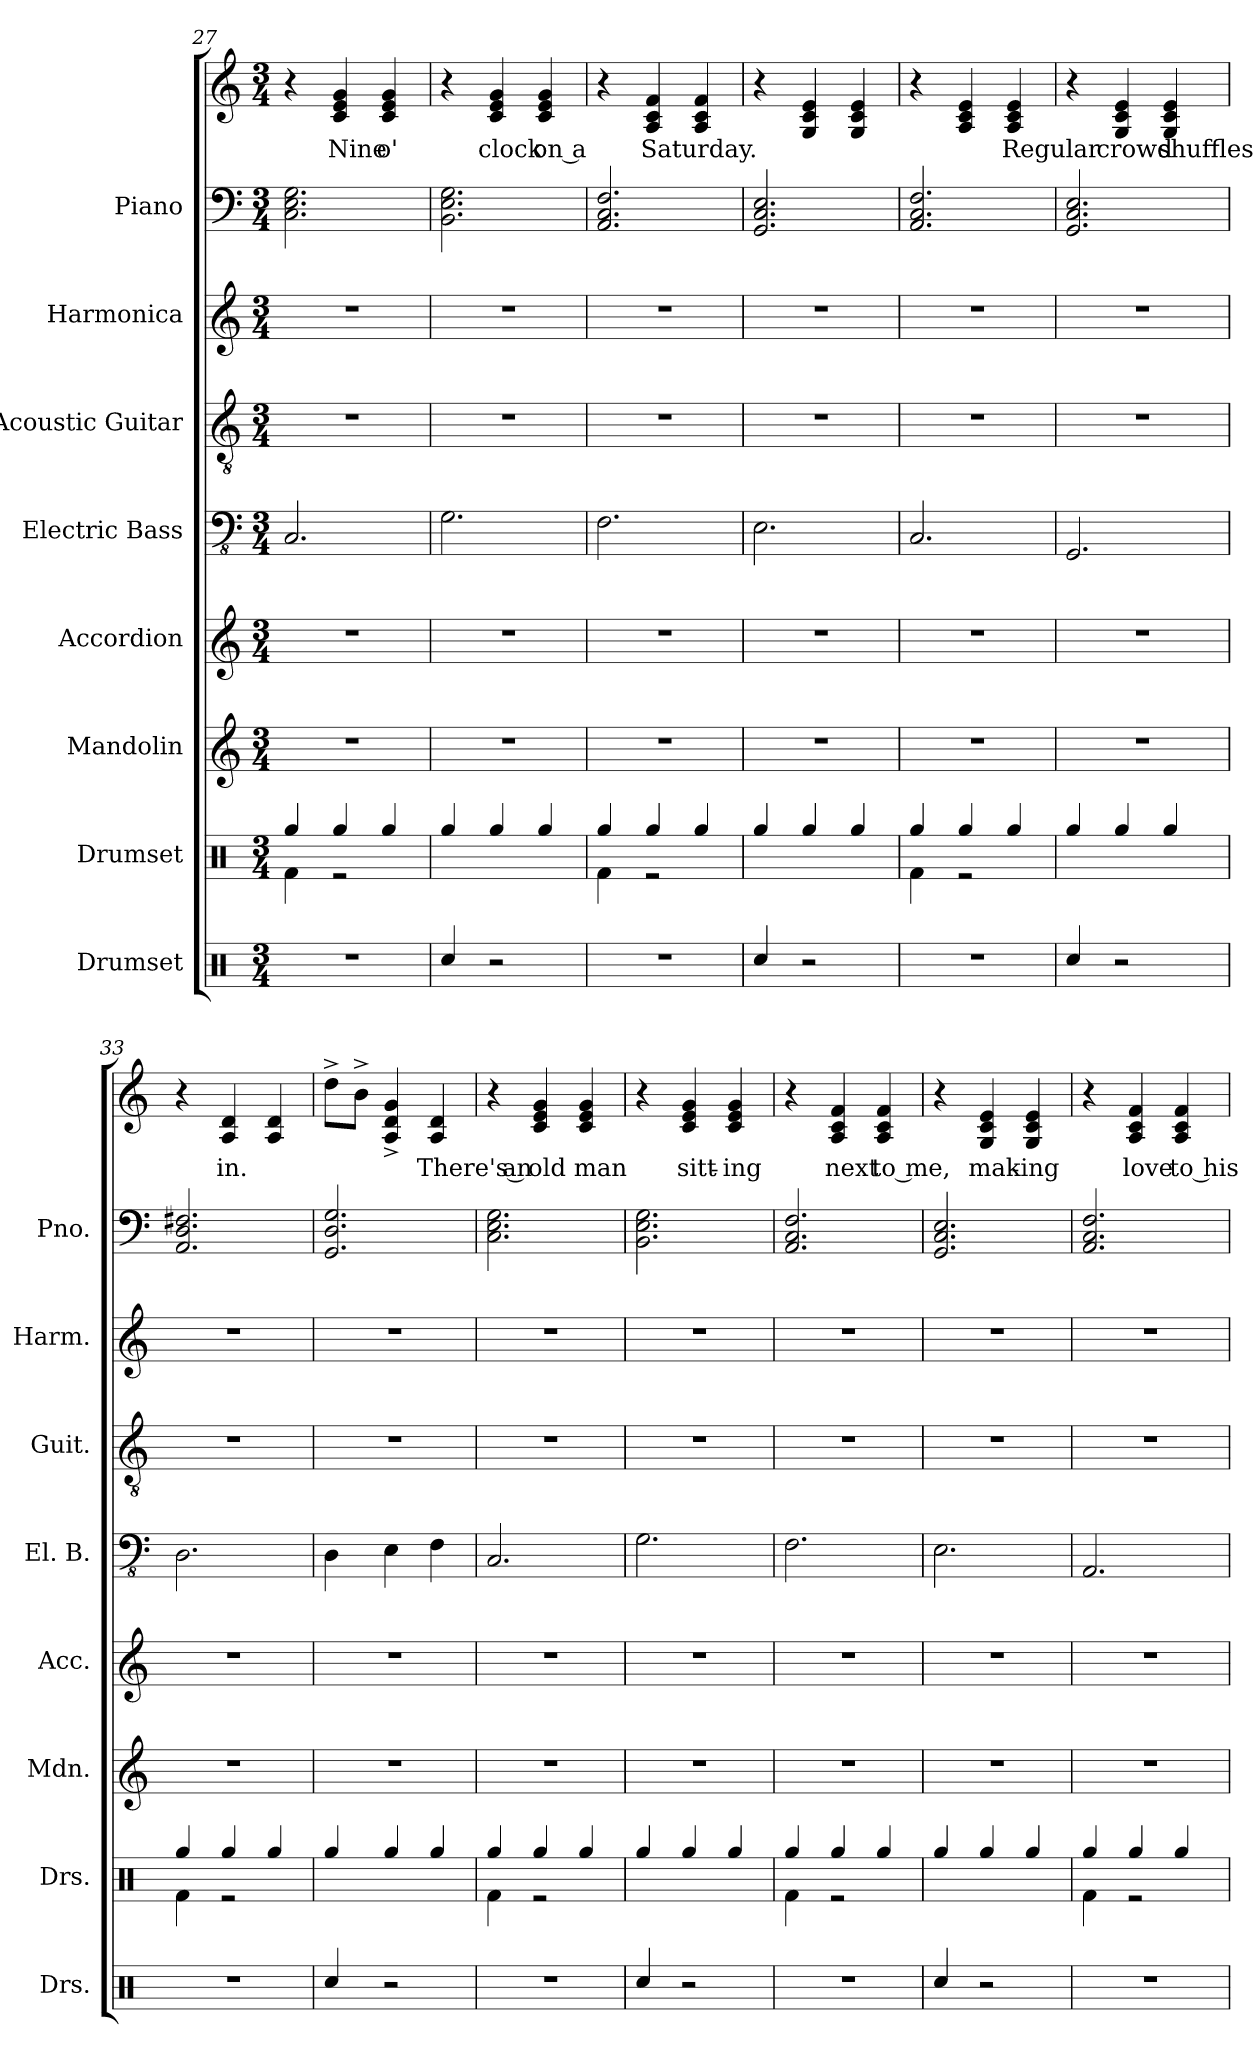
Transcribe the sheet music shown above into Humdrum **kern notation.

**kern	**kern	**kern	**kern	**kern	**kern	**kern	**kern	**kern	**text
*part8	*part7	*part6	*part5	*part4	*part3	*part2	*part1	*part1	*part1
*staff9	*staff8	*staff7	*staff6	*staff5	*staff4	*staff3	*staff2	*staff1	*staff1
*I"Drumset	*I"Drumset	*I"Mandolin	*I"Accordion	*I"Electric Bass	*I"Acoustic Guitar	*I"Harmonica	*I"Piano	*	*
*I'Drs.	*I'Drs.	*I'Mdn.	*I'Acc.	*I'El. B.	*I'Guit.	*I'Harm.	*I'Pno.	*	*
*clefX	*clefX	*clefG2	*clefG2	*clefFv4	*clefGv2	*clefG2	*clefF4	*clefG2	*
*k[]	*k[]	*k[]	*k[]	*k[]	*k[]	*k[]	*k[]	*k[]	*
*M3/4	*M3/4	*M3/4	*M3/4	*M3/4	*M3/4	*M3/4	*M3/4	*M3/4	*
=27	=27	=27	=27	=27	=27	=27	=27	=27	=27
*	*^	*	*	*	*	*	*	*	*
2.r	4Rgg/	4Rf\	2.r	2.r	2.CC/	2.r	2.r	2.C\ 2.E\ 2.G\	4r	.
.	4Rgg/	2r	.	.	.	.	.	.	4c/ 4e/ 4g/	Nine
.	4Rgg/	.	.	.	.	.	.	.	4c/ 4e/ 4g/	o'
*	*v	*v	*	*	*	*	*	*	*	*
=28	=28	=28	=28	=28	=28	=28	=28	=28	=28
4Rcc/	4Rgg/	2.r	2.r	2.GG\	2.r	2.r	2.BB\ 2.E\ 2.G\	4r	.
2r	4Rgg/	.	.	.	.	.	.	4c/ 4e/ 4g/	clock
.	4Rgg/	.	.	.	.	.	.	4c/ 4e/ 4g/	on a
=29	=29	=29	=29	=29	=29	=29	=29	=29	=29
*	*^	*	*	*	*	*	*	*	*
2.r	4Rgg/	4Rf\	2.r	2.r	2.FF\	2.r	2.r	2.AA/ 2.C/ 2.F/	4r	.
.	4Rgg/	2r	.	.	.	.	.	.	4A/ 4c/ 4f/	Saturday.
.	4Rgg/	.	.	.	.	.	.	.	4A/ 4c/ 4f/	.
*	*v	*v	*	*	*	*	*	*	*	*
=30	=30	=30	=30	=30	=30	=30	=30	=30	=30
4Rcc/	4Rgg/	2.r	2.r	2.EE\	2.r	2.r	2.GG/ 2.C/ 2.E/	4r	.
2r	4Rgg/	.	.	.	.	.	.	4G/ 4c/ 4e/	.
.	4Rgg/	.	.	.	.	.	.	4G/ 4c/ 4e/	.
!!LO:PB:g=z
=31	=31	=31	=31	=31	=31	=31	=31	=31	=31
*	*^	*	*	*	*	*	*	*	*
2.r	4Rgg/	4Rf\	2.r	2.r	2.CC/	2.r	2.r	2.AA/ 2.C/ 2.F/	4r	.
.	4Rgg/	2r	.	.	.	.	.	.	4A/ 4c/ 4e/	.
.	4Rgg/	.	.	.	.	.	.	.	4A/ 4c/ 4e/	Regular
*	*v	*v	*	*	*	*	*	*	*	*
=32	=32	=32	=32	=32	=32	=32	=32	=32	=32
4Rcc/	4Rgg/	2.r	2.r	2.GGG/	2.r	2.r	2.GG/ 2.C/ 2.E/	4r	.
2r	4Rgg/	.	.	.	.	.	.	4G/ 4c/ 4e/	crowd
.	4Rgg/	.	.	.	.	.	.	4G/ 4c/ 4e/	shuffles
=33	=33	=33	=33	=33	=33	=33	=33	=33	=33
*	*^	*	*	*	*	*	*	*	*
2.r	4Rgg/	4Rf\	2.r	2.r	2.DD\	2.r	2.r	2.AA/ 2.D/ 2.F#X/	4r	.
.	4Rgg/	2r	.	.	.	.	.	.	4A/ 4d/	in.
.	4Rgg/	.	.	.	.	.	.	.	4A/ 4d/	.
*	*v	*v	*	*	*	*	*	*	*	*
=34	=34	=34	=34	=34	=34	=34	=34	=34	=34
4Rcc/	4Rgg/	2.r	2.r	4DD\	2.r	2.r	2.GG/ 2.D/ 2.G/	8dd^\L	.
.	.	.	.	.	.	.	.	8b^\J	.
2r	4Rgg/	.	.	4EE\	.	.	.	4A/^ 4d/^ 4g/^	.
.	4Rgg/	.	.	4FF\	.	.	.	4A/ 4d/	There's an
=35	=35	=35	=35	=35	=35	=35	=35	=35	=35
*	*^	*	*	*	*	*	*	*	*
2.r	4Rgg/	4Rf\	2.r	2.r	2.CC/	2.r	2.r	2.C\ 2.E\ 2.G\	4r	.
.	4Rgg/	2r	.	.	.	.	.	.	4c/ 4e/ 4g/	old
.	4Rgg/	.	.	.	.	.	.	.	4c/ 4e/ 4g/	man
*	*v	*v	*	*	*	*	*	*	*	*
!!LO:PB:g=z
=36	=36	=36	=36	=36	=36	=36	=36	=36	=36
4Rcc/	4Rgg/	2.r	2.r	2.GG\	2.r	2.r	2.BB\ 2.E\ 2.G\	4r	.
2r	4Rgg/	.	.	.	.	.	.	4c/ 4e/ 4g/	sitt-
.	4Rgg/	.	.	.	.	.	.	4c/ 4e/ 4g/	-ing
=37	=37	=37	=37	=37	=37	=37	=37	=37	=37
*	*^	*	*	*	*	*	*	*	*
2.r	4Rgg/	4Rf\	2.r	2.r	2.FF\	2.r	2.r	2.AA/ 2.C/ 2.F/	4r	.
.	4Rgg/	2r	.	.	.	.	.	.	4A/ 4c/ 4f/	next
.	4Rgg/	.	.	.	.	.	.	.	4A/ 4c/ 4f/	to me,
*	*v	*v	*	*	*	*	*	*	*	*
=38	=38	=38	=38	=38	=38	=38	=38	=38	=38
4Rcc/	4Rgg/	2.r	2.r	2.EE\	2.r	2.r	2.GG/ 2.C/ 2.E/	4r	.
2r	4Rgg/	.	.	.	.	.	.	4G/ 4c/ 4e/	mak-
.	4Rgg/	.	.	.	.	.	.	4G/ 4c/ 4e/	-ing
=39	=39	=39	=39	=39	=39	=39	=39	=39	=39
*	*^	*	*	*	*	*	*	*	*
2.r	4Rgg/	4Rf\	2.r	2.r	2.AAA/	2.r	2.r	2.AA/ 2.C/ 2.F/	4r	.
.	4Rgg/	2r	.	.	.	.	.	.	4A/ 4c/ 4f/	love
.	4Rgg/	.	.	.	.	.	.	.	4A/ 4c/ 4f/	to his
*	*v	*v	*	*	*	*	*	*	*	*
=	=	=	=	=	=	=	=	=	=
*-	*-	*-	*-	*-	*-	*-	*-	*-	*-
